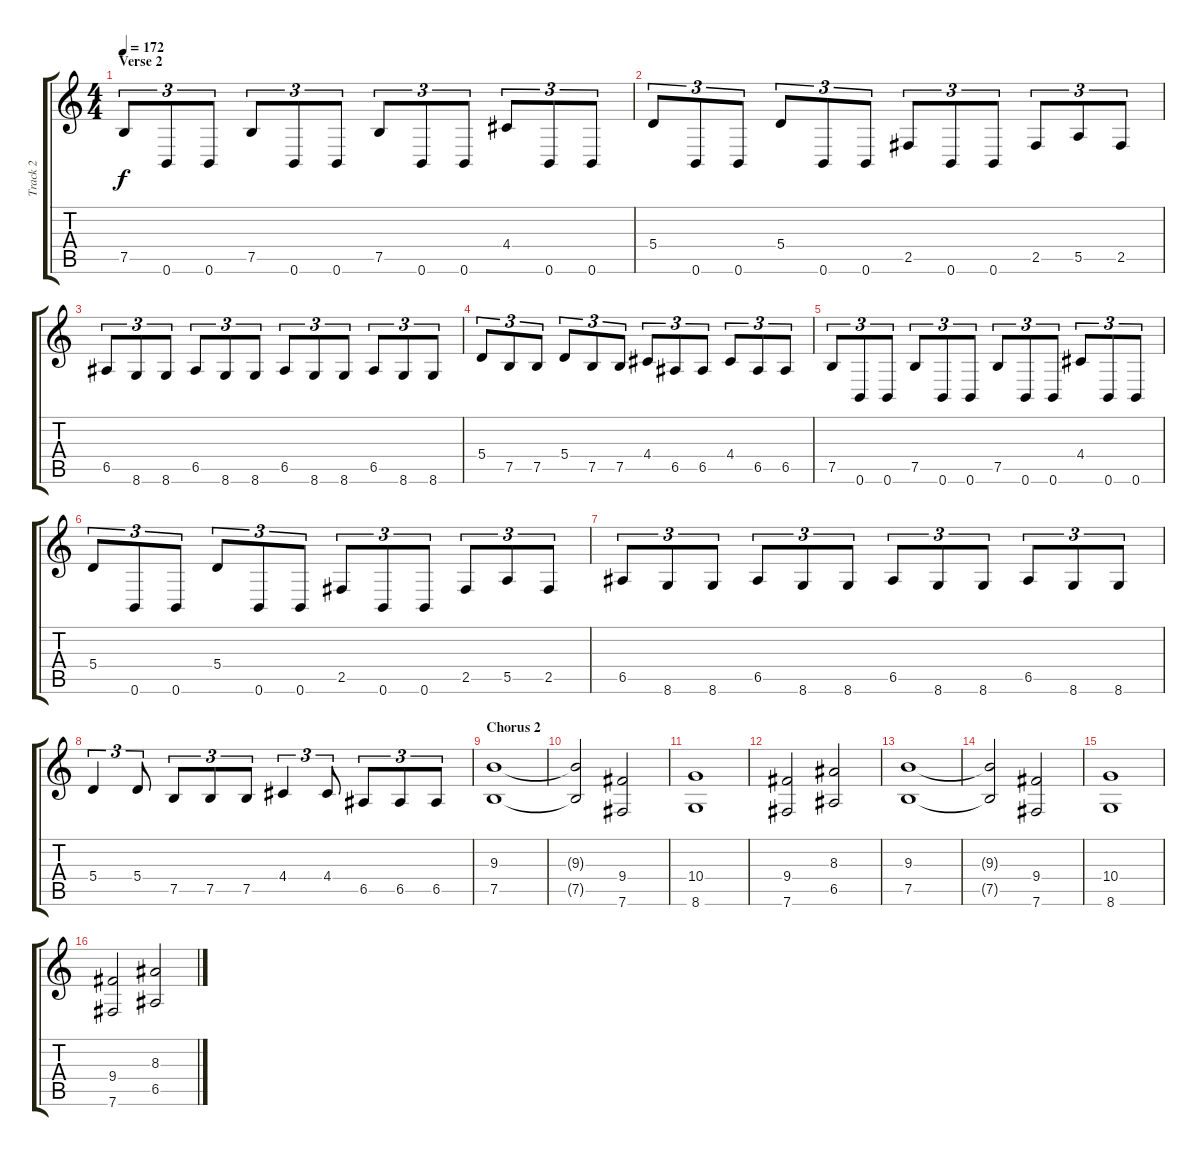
\track ("Track 2" "Track 2") {instrument distortionguitar}
\staff {score tabs}
\tuning (B3 Gb3 D3 A2 E2 B1) {hide}
\ts (4 4)
\section ("" "Verse 2")
\tempo 172
\clef g2
\ks c
7.5.8{tu (3 2) dy f} 0.6.8{tu (3 2)} 0.6.8{tu (3 2)} 7.5.8{tu (3 2)} 0.6.8{tu (3 2)} 0.6.8{tu (3 2)} 7.5.8{tu (3 2)} 0.6.8{tu (3 2)} 0.6.8{tu (3 2)} 4.4.8{tu (3 2)} 0.6.8{tu (3 2)} 0.6.8{tu (3 2)} |
5.4.8{tu (3 2)} 0.6.8{tu (3 2)} 0.6.8{tu (3 2)} 5.4.8{tu (3 2)} 0.6.8{tu (3 2)} 0.6.8{tu (3 2)} 2.5.8{tu (3 2)} 0.6.8{tu (3 2)} 0.6.8{tu (3 2)} 2.5.8{tu (3 2)} 5.5.8{tu (3 2)} 2.5.8{tu (3 2)} |
6.5.8{tu (3 2)} 8.6.8{tu (3 2)} 8.6.8{tu (3 2)} 6.5.8{tu (3 2)} 8.6.8{tu (3 2)} 8.6.8{tu (3 2)} 6.5.8{tu (3 2)} 8.6.8{tu (3 2)} 8.6.8{tu (3 2)} 6.5.8{tu (3 2)} 8.6.8{tu (3 2)} 8.6.8{tu (3 2)} |
5.4.8{tu (3 2)} 7.5.8{tu (3 2)} 7.5.8{tu (3 2)} 5.4.8{tu (3 2)} 7.5.8{tu (3 2)} 7.5.8{tu (3 2)} 4.4.8{tu (3 2)} 6.5.8{tu (3 2)} 6.5.8{tu (3 2)} 4.4.8{tu (3 2)} 6.5.8{tu (3 2)} 6.5.8{tu (3 2)} |
7.5.8{tu (3 2)} 0.6.8{tu (3 2)} 0.6.8{tu (3 2)} 7.5.8{tu (3 2)} 0.6.8{tu (3 2)} 0.6.8{tu (3 2)} 7.5.8{tu (3 2)} 0.6.8{tu (3 2)} 0.6.8{tu (3 2)} 4.4.8{tu (3 2)} 0.6.8{tu (3 2)} 0.6.8{tu (3 2)} |
5.4.8{tu (3 2)} 0.6.8{tu (3 2)} 0.6.8{tu (3 2)} 5.4.8{tu (3 2)} 0.6.8{tu (3 2)} 0.6.8{tu (3 2)} 2.5.8{tu (3 2)} 0.6.8{tu (3 2)} 0.6.8{tu (3 2)} 2.5.8{tu (3 2)} 5.5.8{tu (3 2)} 2.5.8{tu (3 2)} |
6.5.8{tu (3 2)} 8.6.8{tu (3 2)} 8.6.8{tu (3 2)} 6.5.8{tu (3 2)} 8.6.8{tu (3 2)} 8.6.8{tu (3 2)} 6.5.8{tu (3 2)} 8.6.8{tu (3 2)} 8.6.8{tu (3 2)} 6.5.8{tu (3 2)} 8.6.8{tu (3 2)} 8.6.8{tu (3 2)} |
5.4.4{tu (3 2)} 5.4.8{tu (3 2)} 7.5.8{tu (3 2)} 7.5.8{tu (3 2)} 7.5.8{tu (3 2)} 4.4.4{tu (3 2)} 4.4.8{tu (3 2)} 6.5.8{tu (3 2)} 6.5.8{tu (3 2)} 6.5.8{tu (3 2)} |
\section ("" "Chorus 2")
(9.3 7.5).1 |
(9.3{t} 7.5{t}).2 (9.4 7.6).2 |
(10.4 8.6).1 |
(9.4 7.6).2 (8.3 6.5).2 |
(9.3 7.5).1 |
(9.3{t} 7.5{t}).2 (9.4 7.6).2 |
(10.4 8.6).1 |
(9.4 7.6).2 (8.3 6.5).2
